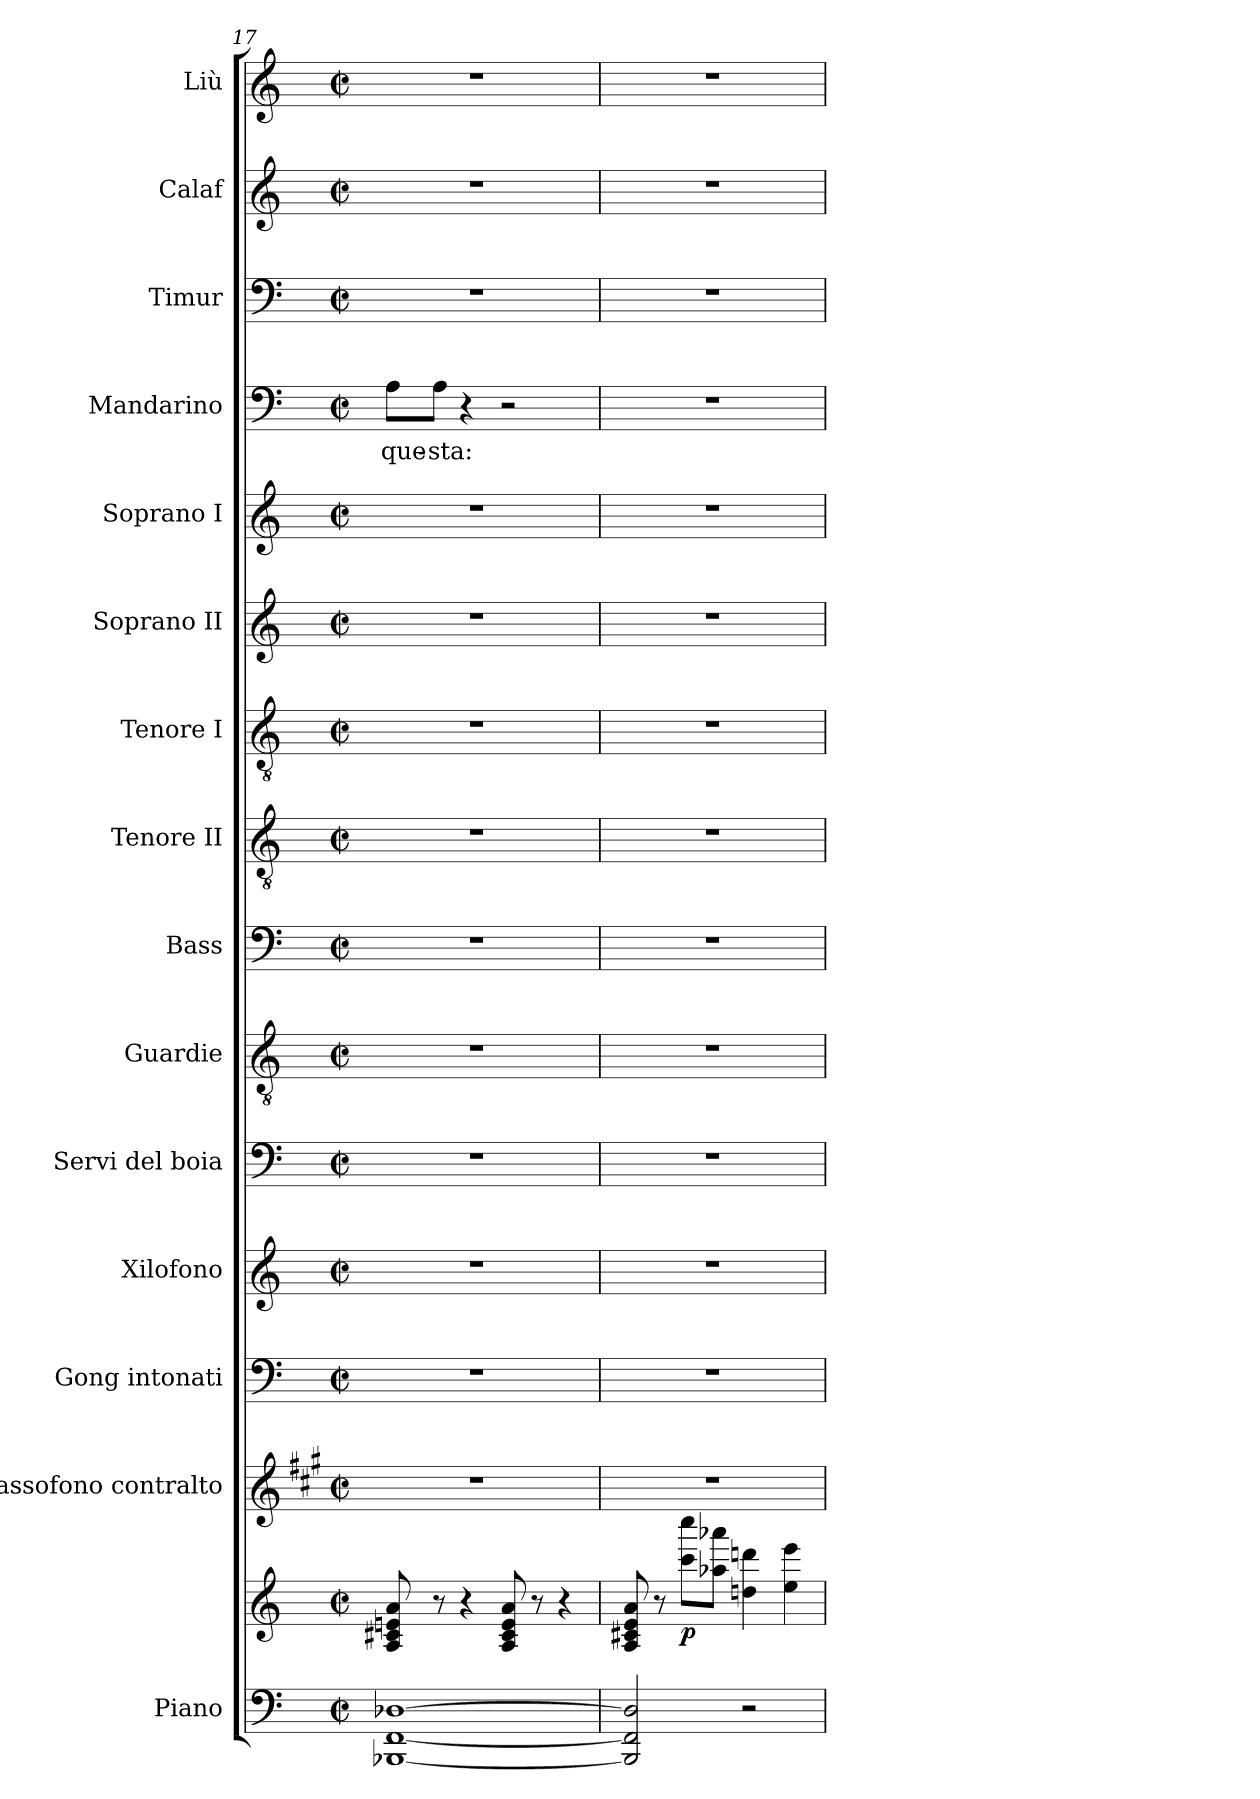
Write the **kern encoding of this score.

**kern	**kern	**dynam	**kern	**kern	**kern	**kern	**kern	**kern	**kern	**kern	**kern	**kern	**kern	**text	**kern	**kern	**kern
*part15	*part15	*part15	*part14	*part13	*part12	*part11	*part10	*part9	*part8	*part7	*part6	*part5	*part4	*part4	*part3	*part2	*part1
*staff16	*staff15	*staff15/16	*staff14	*staff13	*staff12	*staff11	*staff10	*staff9	*staff8	*staff7	*staff6	*staff5	*staff4	*staff4	*staff3	*staff2	*staff1
*I"Piano	*	*	*I"Sassofono contralto	*I"Gong intonati	*I"Xilofono	*I"Servi del boia	*I"Guardie	*I"Bass	*I"Tenore II	*I"Tenore I	*I"Soprano II	*I"Soprano I	*I"Mandarino	*	*I"Timur	*I"Calaf	*I"Liù
*I'Pno.	*	*	*	*I'Gong int.	*I'Xil.	*I'Ser.B.	*I'G.	*I'B.	*I'T. II	*I'T. I	*I'S. II	*I'S. I	*I'M.	*	*I'T.	*I'C.	*I'L.
*clefF4	*clefG2	*	*clefG2	*clefF4	*clefG2	*clefF4	*clefGv2	*clefF4	*clefGv2	*clefGv2	*clefG2	*clefG2	*clefF4	*	*clefF4	*clefG2	*clefG2
*	*	*	*ITrd5c9	*	*ITrd-7c-12	*	*	*	*	*	*	*	*	*	*	*	*
*k[]	*k[]	*	*k[]	*k[]	*k[]	*k[]	*k[]	*k[]	*k[]	*k[]	*k[]	*k[]	*k[]	*	*k[]	*k[]	*k[]
*M2/2	*M2/2	*	*M2/2	*M2/2	*M2/2	*M2/2	*M2/2	*M2/2	*M2/2	*M2/2	*M2/2	*M2/2	*M2/2	*	*M2/2	*M2/2	*M2/2
*met(c|)	*met(c|)	*	*met(c|)	*met(c|)	*met(c|)	*met(c|)	*met(c|)	*met(c|)	*met(c|)	*met(c|)	*met(c|)	*met(c|)	*met(c|)	*	*met(c|)	*met(c|)	*met(c|)
=17	=17	=17	=17	=17	=17	=17	=17	=17	=17	=17	=17	=17	=17	=17	=17	=17	=17
!	!	!	!	!	!	!	!	!	!	!	!	!	!	!LO:LY:b	!	!	!
[1BBB-X [1FF [1D-X	8A/ 8c#X/ 8en/ 8a/	.	1r	1r	1r	1r	1r	1r	1r	1r	1r	1r	8A\L	que-	1r	1r	1r
!	!	!	!	!	!	!	!	!	!	!	!	!	!	!LO:LY:b	!	!	!
.	8r	.	.	.	.	.	.	.	.	.	.	.	8A\J	-sta:	.	.	.
.	4r	.	.	.	.	.	.	.	.	.	.	.	4r	.	.	.	.
.	8A/ 8c#/ 8e/ 8a/	.	.	.	.	.	.	.	.	.	.	.	2r	.	.	.	.
.	8r	.	.	.	.	.	.	.	.	.	.	.	.	.	.	.	.
.	4r	.	.	.	.	.	.	.	.	.	.	.	.	.	.	.	.
=18	=18	=18	=18	=18	=18	=18	=18	=18	=18	=18	=18	=18	=18	=18	=18	=18	=18
2BBB-/] 2FF/] 2D-/]	8A/ 8c#X/ 8e/ 8a/	.	1r	1r	1r	1r	1r	1r	1r	1r	1r	1r	1r	.	1r	1r	1r
.	8r	.	.	.	.	.	.	.	.	.	.	.	.	.	.	.	.
!	!	!LO:DY:b	!	!	!	!	!	!	!	!	!	!	!	!	!	!	!
.	8ccc\ 8cccc\L	p	.	.	.	.	.	.	.	.	.	.	.	.	.	.	.
.	8aa-X\ 8aaa-X\J	.	.	.	.	.	.	.	.	.	.	.	.	.	.	.	.
2r	4ddn\ 4dddn\	.	.	.	.	.	.	.	.	.	.	.	.	.	.	.	.
.	4ee\ 4eee\	.	.	.	.	.	.	.	.	.	.	.	.	.	.	.	.
=	=	=	=	=	=	=	=	=	=	=	=	=	=	=	=	=	=
*-	*-	*-	*-	*-	*-	*-	*-	*-	*-	*-	*-	*-	*-	*-	*-	*-	*-
